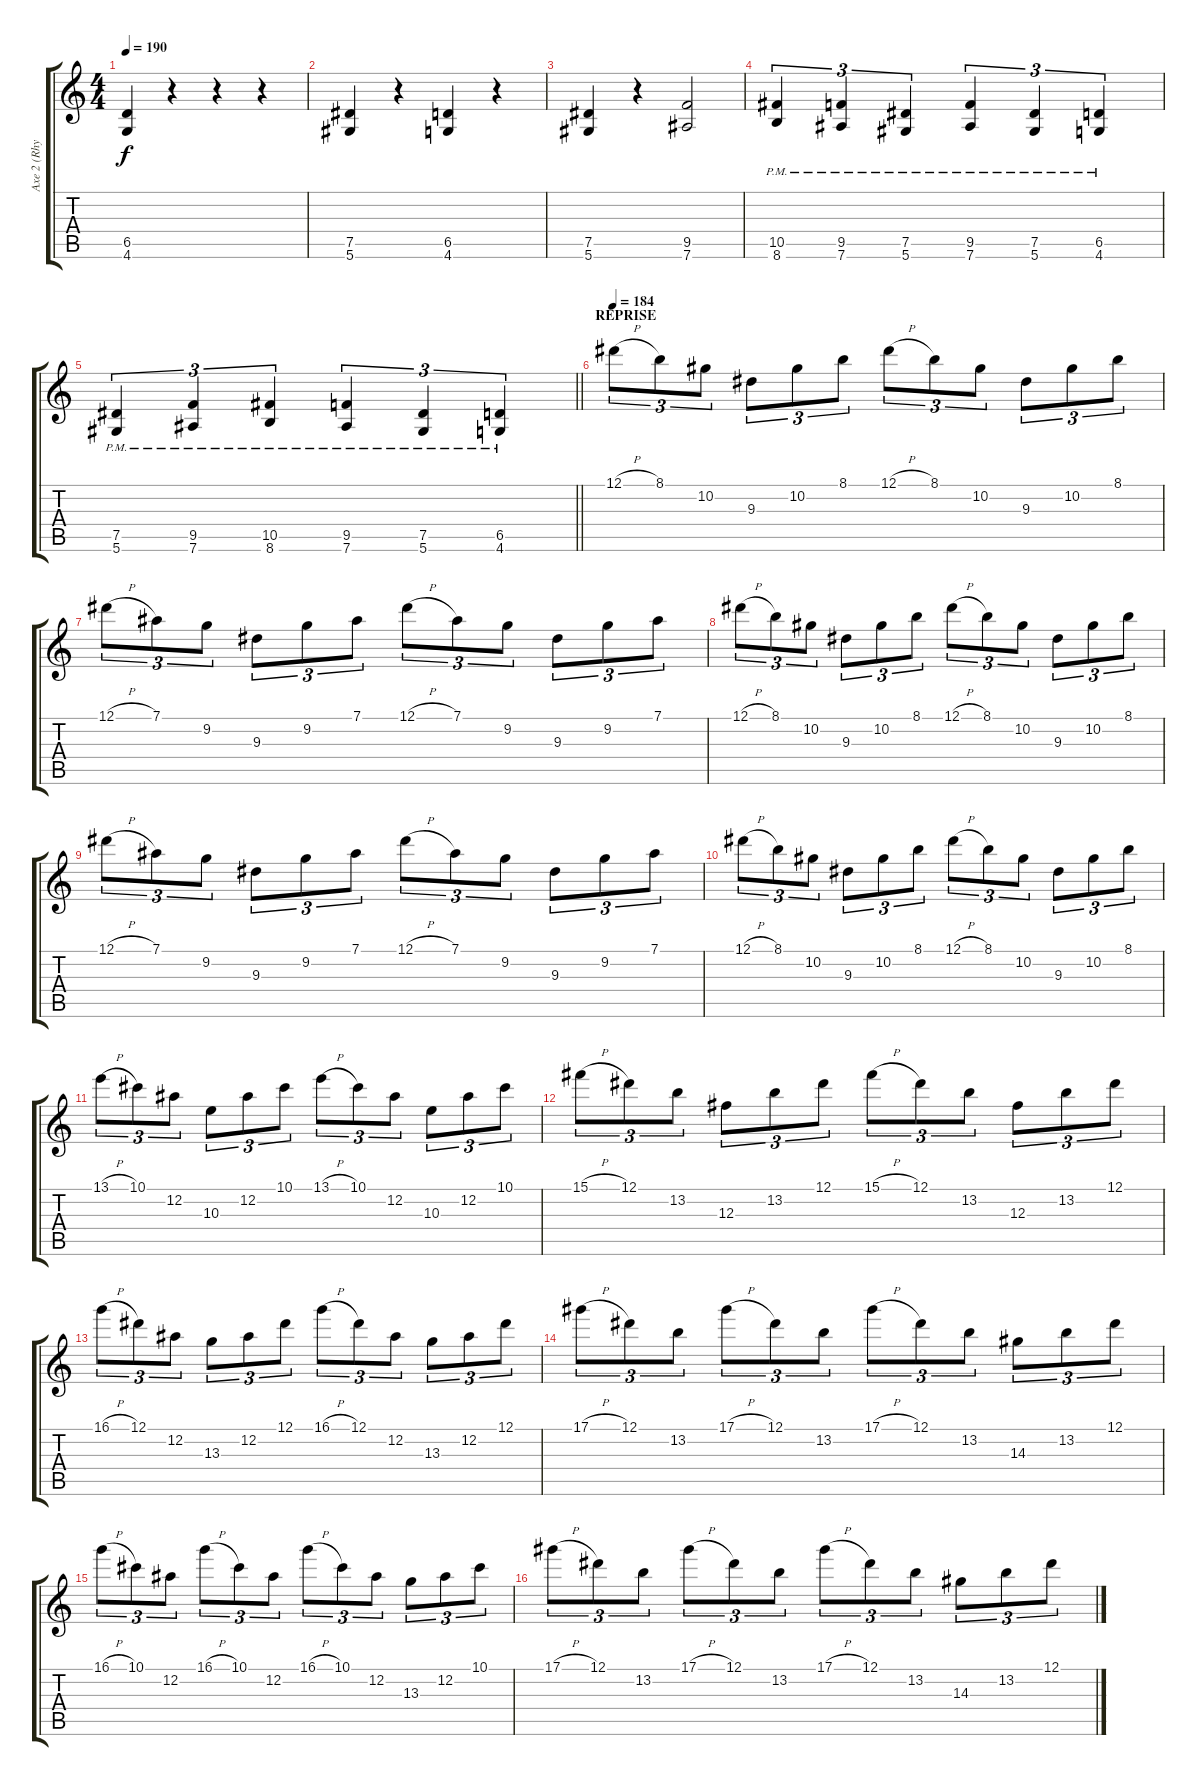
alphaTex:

\track ("Axe 2 (Rhythm+Lead)" "Axe 2 (Rhy") {instrument distortionguitar}
\staff {score tabs}
\tuning (Eb4 Bb3 Gb3 Db3 Ab2 Eb2) {hide}
\ts (4 4)
\tempo 190
\clef g2
\ks c
(6.5 4.6).4{dy f} r.4 r.4 r.4 |
(7.5 5.6).4 r.4 (6.5 4.6).4 r.4 |
(7.5 5.6).4 r.4 (9.5 7.6).2 |
(10.5{pm} 8.6{pm}).4{tu (3 2)} (9.5{pm} 7.6{pm}).4{tu (3 2)} (7.5{pm} 5.6{pm}).4{tu (3 2)} (9.5{pm} 7.6{pm}).4{tu (3 2)} (7.5{pm} 5.6{pm}).4{tu (3 2)} (6.5{pm} 4.6{pm}).4{tu (3 2)} |
\barLineRight lightlight
(7.5{pm} 5.6{pm}).4{tu (3 2)} (9.5{pm} 7.6{pm}).4{tu (3 2)} (10.5{pm} 8.6{pm}).4{tu (3 2)} (9.5{pm} 7.6{pm}).4{tu (3 2)} (7.5{pm} 5.6{pm}).4{tu (3 2)} (6.5{pm} 4.6{pm}).4{tu (3 2)} |
\section ("" "REPRISE")
\tempo 184
12.1{h}.8{tu (3 2)} 8.1.8{tu (3 2)} 10.2.8{tu (3 2)} 9.3.8{tu (3 2)} 10.2.8{tu (3 2)} 8.1.8{tu (3 2)} 12.1{h}.8{tu (3 2)} 8.1.8{tu (3 2)} 10.2.8{tu (3 2)} 9.3.8{tu (3 2)} 10.2.8{tu (3 2)} 8.1.8{tu (3 2)} |
12.1{h}.8{tu (3 2)} 7.1.8{tu (3 2)} 9.2.8{tu (3 2)} 9.3.8{tu (3 2)} 9.2.8{tu (3 2)} 7.1.8{tu (3 2)} 12.1{h}.8{tu (3 2)} 7.1.8{tu (3 2)} 9.2.8{tu (3 2)} 9.3.8{tu (3 2)} 9.2.8{tu (3 2)} 7.1.8{tu (3 2)} |
12.1{h}.8{tu (3 2)} 8.1.8{tu (3 2)} 10.2.8{tu (3 2)} 9.3.8{tu (3 2)} 10.2.8{tu (3 2)} 8.1.8{tu (3 2)} 12.1{h}.8{tu (3 2)} 8.1.8{tu (3 2)} 10.2.8{tu (3 2)} 9.3.8{tu (3 2)} 10.2.8{tu (3 2)} 8.1.8{tu (3 2)} |
12.1{h}.8{tu (3 2)} 7.1.8{tu (3 2)} 9.2.8{tu (3 2)} 9.3.8{tu (3 2)} 9.2.8{tu (3 2)} 7.1.8{tu (3 2)} 12.1{h}.8{tu (3 2)} 7.1.8{tu (3 2)} 9.2.8{tu (3 2)} 9.3.8{tu (3 2)} 9.2.8{tu (3 2)} 7.1.8{tu (3 2)} |
12.1{h}.8{tu (3 2)} 8.1.8{tu (3 2)} 10.2.8{tu (3 2)} 9.3.8{tu (3 2)} 10.2.8{tu (3 2)} 8.1.8{tu (3 2)} 12.1{h}.8{tu (3 2)} 8.1.8{tu (3 2)} 10.2.8{tu (3 2)} 9.3.8{tu (3 2)} 10.2.8{tu (3 2)} 8.1.8{tu (3 2)} |
13.1{h}.8{tu (3 2)} 10.1.8{tu (3 2)} 12.2.8{tu (3 2)} 10.3.8{tu (3 2)} 12.2.8{tu (3 2)} 10.1.8{tu (3 2)} 13.1{h}.8{tu (3 2)} 10.1.8{tu (3 2)} 12.2.8{tu (3 2)} 10.3.8{tu (3 2)} 12.2.8{tu (3 2)} 10.1.8{tu (3 2)} |
15.1{h}.8{tu (3 2)} 12.1.8{tu (3 2)} 13.2.8{tu (3 2)} 12.3.8{tu (3 2)} 13.2.8{tu (3 2)} 12.1.8{tu (3 2)} 15.1{h}.8{tu (3 2)} 12.1.8{tu (3 2)} 13.2.8{tu (3 2)} 12.3.8{tu (3 2)} 13.2.8{tu (3 2)} 12.1.8{tu (3 2)} |
16.1{h}.8{tu (3 2)} 12.1.8{tu (3 2)} 12.2.8{tu (3 2)} 13.3.8{tu (3 2)} 12.2.8{tu (3 2)} 12.1.8{tu (3 2)} 16.1{h}.8{tu (3 2)} 12.1.8{tu (3 2)} 12.2.8{tu (3 2)} 13.3.8{tu (3 2)} 12.2.8{tu (3 2)} 12.1.8{tu (3 2)} |
17.1{h}.8{tu (3 2)} 12.1.8{tu (3 2)} 13.2.8{tu (3 2)} 17.1{h}.8{tu (3 2)} 12.1.8{tu (3 2)} 13.2.8{tu (3 2)} 17.1{h}.8{tu (3 2)} 12.1.8{tu (3 2)} 13.2.8{tu (3 2)} 14.3.8{tu (3 2)} 13.2.8{tu (3 2)} 12.1.8{tu (3 2)} |
16.1{h}.8{tu (3 2)} 10.1.8{tu (3 2)} 12.2.8{tu (3 2)} 16.1{h}.8{tu (3 2)} 10.1.8{tu (3 2)} 12.2.8{tu (3 2)} 16.1{h}.8{tu (3 2)} 10.1.8{tu (3 2)} 12.2.8{tu (3 2)} 13.3.8{tu (3 2)} 12.2.8{tu (3 2)} 10.1.8{tu (3 2)} |
17.1{h}.8{tu (3 2)} 12.1.8{tu (3 2)} 13.2.8{tu (3 2)} 17.1{h}.8{tu (3 2)} 12.1.8{tu (3 2)} 13.2.8{tu (3 2)} 17.1{h}.8{tu (3 2)} 12.1.8{tu (3 2)} 13.2.8{tu (3 2)} 14.3.8{tu (3 2)} 13.2.8{tu (3 2)} 12.1.8{tu (3 2)}
